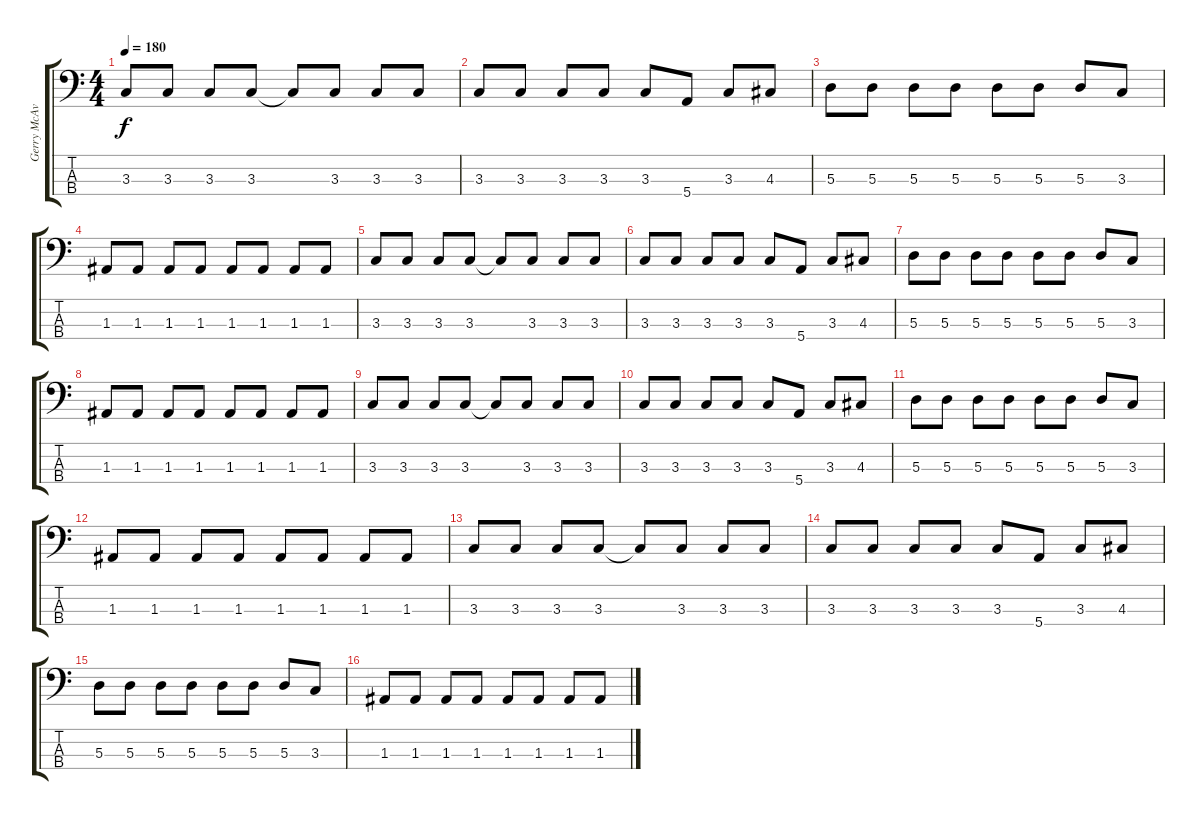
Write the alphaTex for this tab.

\track ("Gerry McAvoy" "Gerry McAv") {instrument electricbasspick}
\staff {score tabs}
\tuning (G2 D2 A1 E1) {hide}
\ts (4 4)
\tempo 180
\clef f4
\ks c
3.3.8{dy f} 3.3.8 3.3.8 3.3.8 3.3{t}.8 3.3.8 3.3.8 3.3.8 |
3.3.8 3.3.8 3.3.8 3.3.8 3.3.8 5.4.8 3.3.8 4.3.8 |
5.3.8 5.3.8 5.3.8 5.3.8 5.3.8 5.3.8 5.3.8 3.3.8 |
1.3.8 1.3.8 1.3.8 1.3.8 1.3.8 1.3.8 1.3.8 1.3.8 |
3.3.8 3.3.8 3.3.8 3.3.8 3.3{t}.8 3.3.8 3.3.8 3.3.8 |
3.3.8 3.3.8 3.3.8 3.3.8 3.3.8 5.4.8 3.3.8 4.3.8 |
5.3.8 5.3.8 5.3.8 5.3.8 5.3.8 5.3.8 5.3.8 3.3.8 |
1.3.8 1.3.8 1.3.8 1.3.8 1.3.8 1.3.8 1.3.8 1.3.8 |
3.3.8 3.3.8 3.3.8 3.3.8 3.3{t}.8 3.3.8 3.3.8 3.3.8 |
3.3.8 3.3.8 3.3.8 3.3.8 3.3.8 5.4.8 3.3.8 4.3.8 |
5.3.8 5.3.8 5.3.8 5.3.8 5.3.8 5.3.8 5.3.8 3.3.8 |
1.3.8 1.3.8 1.3.8 1.3.8 1.3.8 1.3.8 1.3.8 1.3.8 |
3.3.8 3.3.8 3.3.8 3.3.8 3.3{t}.8 3.3.8 3.3.8 3.3.8 |
3.3.8 3.3.8 3.3.8 3.3.8 3.3.8 5.4.8 3.3.8 4.3.8 |
5.3.8 5.3.8 5.3.8 5.3.8 5.3.8 5.3.8 5.3.8 3.3.8 |
1.3.8 1.3.8 1.3.8 1.3.8 1.3.8 1.3.8 1.3.8 1.3.8
